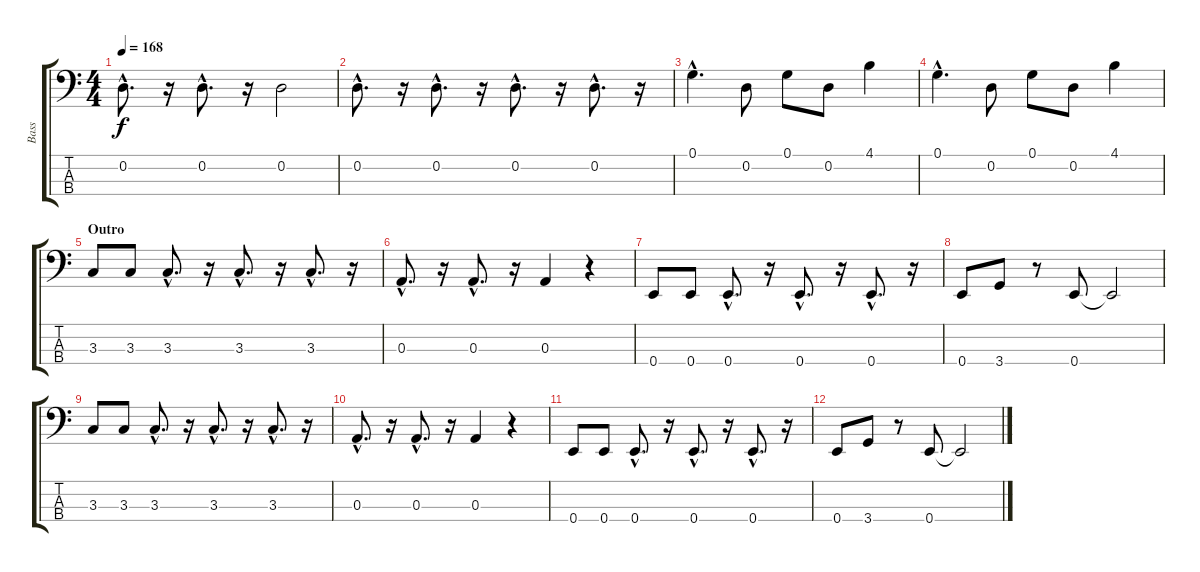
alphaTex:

\track ("Bass" "Bass") {instrument electricbassfinger}
\staff {score tabs}
\tuning (G2 D2 A1 E1) {hide}
\ts (4 4)
\tempo 168
\clef f4
\ks c
0.2{hac}.8{d dy f} r.16 0.2{hac}.8{d} r.16 0.2.2 |
0.2{hac}.8{d} r.16 0.2{hac}.8{d} r.16 0.2{hac}.8{d} r.16 0.2{hac}.8{d} r.16 |
0.1{hac}.4{d} 0.2.8 0.1.8 0.2.8 4.1.4 |
0.1{hac}.4{d} 0.2.8 0.1.8 0.2.8 4.1.4 |
\section ("" "Outro")
3.3.8 3.3.8 3.3{hac}.8{d} r.16 3.3{hac}.8{d} r.16 3.3{hac}.8{d} r.16 |
0.3{hac}.8{d} r.16 0.3{hac}.8{d} r.16 0.3.4 r.4 |
0.4.8 0.4.8 0.4{hac}.8{d} r.16 0.4{hac}.8{d} r.16 0.4{hac}.8{d} r.16 |
0.4.8 3.4.8 r.8 0.4.8 0.4{t}.2 |
3.3.8 3.3.8 3.3{hac}.8{d} r.16 3.3{hac}.8{d} r.16 3.3{hac}.8{d} r.16 |
0.3{hac}.8{d} r.16 0.3{hac}.8{d} r.16 0.3.4 r.4 |
0.4.8 0.4.8 0.4{hac}.8{d} r.16 0.4{hac}.8{d} r.16 0.4{hac}.8{d} r.16 |
0.4.8 3.4.8 r.8 0.4.8 0.4{t}.2
